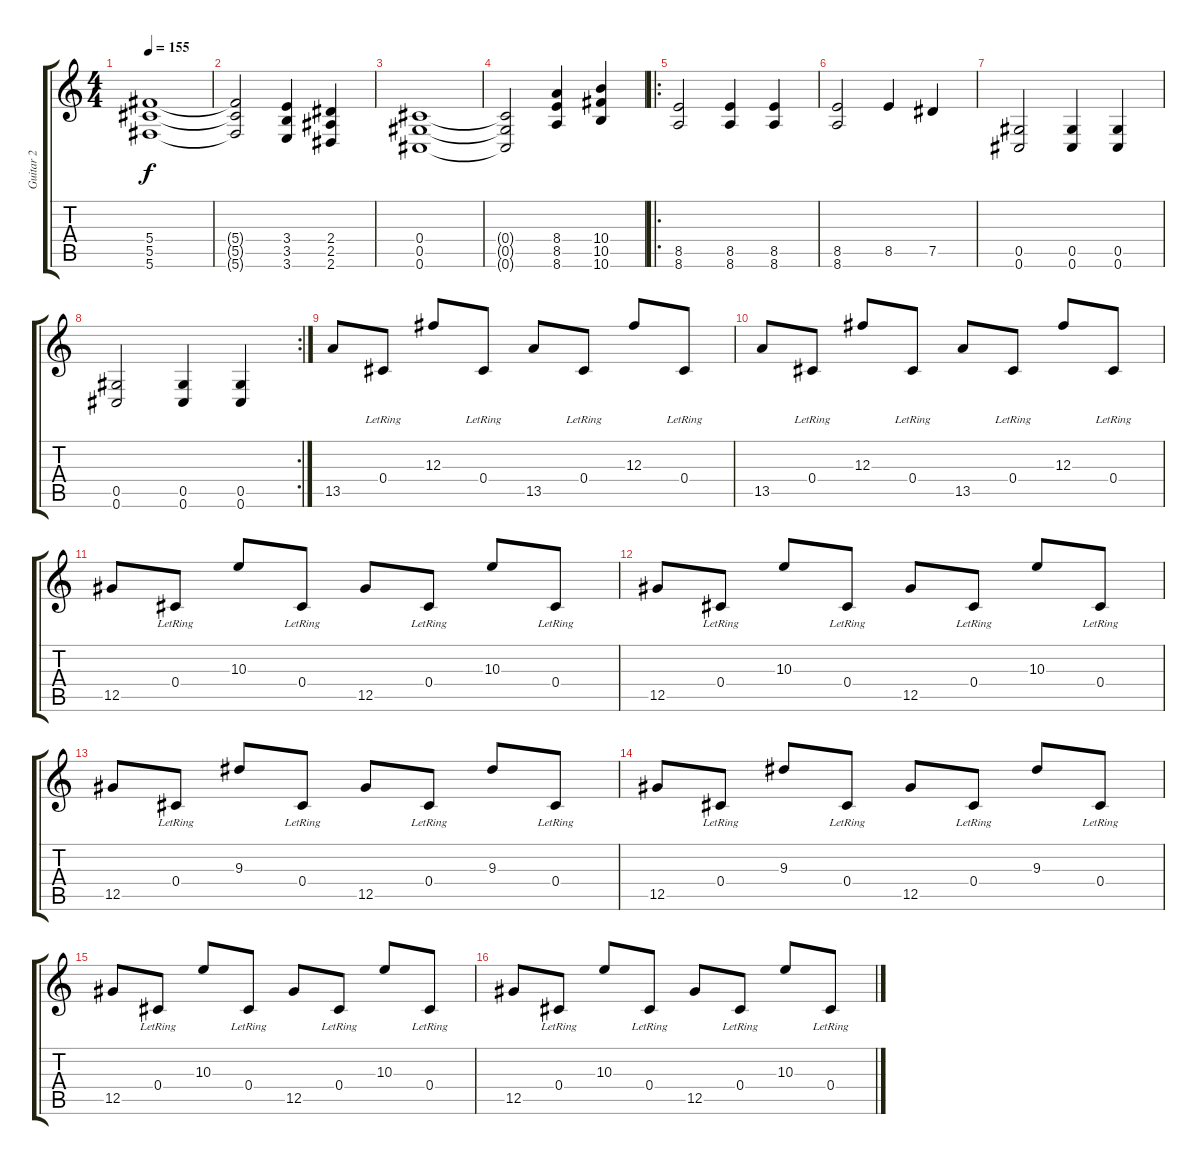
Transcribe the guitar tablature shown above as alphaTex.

\track ("Guitar 2" "Guitar 2") {instrument acousticguitarsteel}
\staff {score tabs}
\tuning (Eb4 Bb3 Gb3 Db3 Ab2 Db2) {hide}
\ts (4 4)
\tempo 155
\clef g2
\ks c
(5.4 5.5 5.6).1{dy f instrument distortionguitar} |
(5.4{t} 5.5{t} 5.6{t}).2 (3.4 3.5 3.6).4 (2.4 2.5 2.6).4 |
(0.4 0.5 0.6).1 |
(0.4{t} 0.5{t} 0.6{t}).2 (8.4 8.5 8.6).4 (10.4 10.5 10.6).4 |
\ro
(8.5 8.6).2 (8.5 8.6).4 (8.5 8.6).4 |
(8.5 8.6).2 8.5.4 7.5.4 |
(0.5 0.6).2 (0.5 0.6).4 (0.5 0.6).4 |
\rc 2
(0.5 0.6).2 (0.5 0.6).4 (0.5 0.6).4 |
13.5.8{instrument acousticguitarsteel} 0.4{lr}.8 12.3.8 0.4{lr}.8 13.5.8 0.4{lr}.8 12.3.8 0.4{lr}.8 |
13.5.8 0.4{lr}.8 12.3.8 0.4{lr}.8 13.5.8 0.4{lr}.8 12.3.8 0.4{lr}.8 |
12.5.8 0.4{lr}.8 10.3.8 0.4{lr}.8 12.5.8 0.4{lr}.8 10.3.8 0.4{lr}.8 |
12.5.8 0.4{lr}.8 10.3.8 0.4{lr}.8 12.5.8 0.4{lr}.8 10.3.8 0.4{lr}.8 |
12.5.8 0.4{lr}.8 9.3.8 0.4{lr}.8 12.5.8 0.4{lr}.8 9.3.8 0.4{lr}.8 |
12.5.8 0.4{lr}.8 9.3.8 0.4{lr}.8 12.5.8 0.4{lr}.8 9.3.8 0.4{lr}.8 |
12.5.8 0.4{lr}.8 10.3.8 0.4{lr}.8 12.5.8 0.4{lr}.8 10.3.8 0.4{lr}.8 |
12.5.8 0.4{lr}.8 10.3.8 0.4{lr}.8 12.5.8 0.4{lr}.8 10.3.8 0.4{lr}.8
